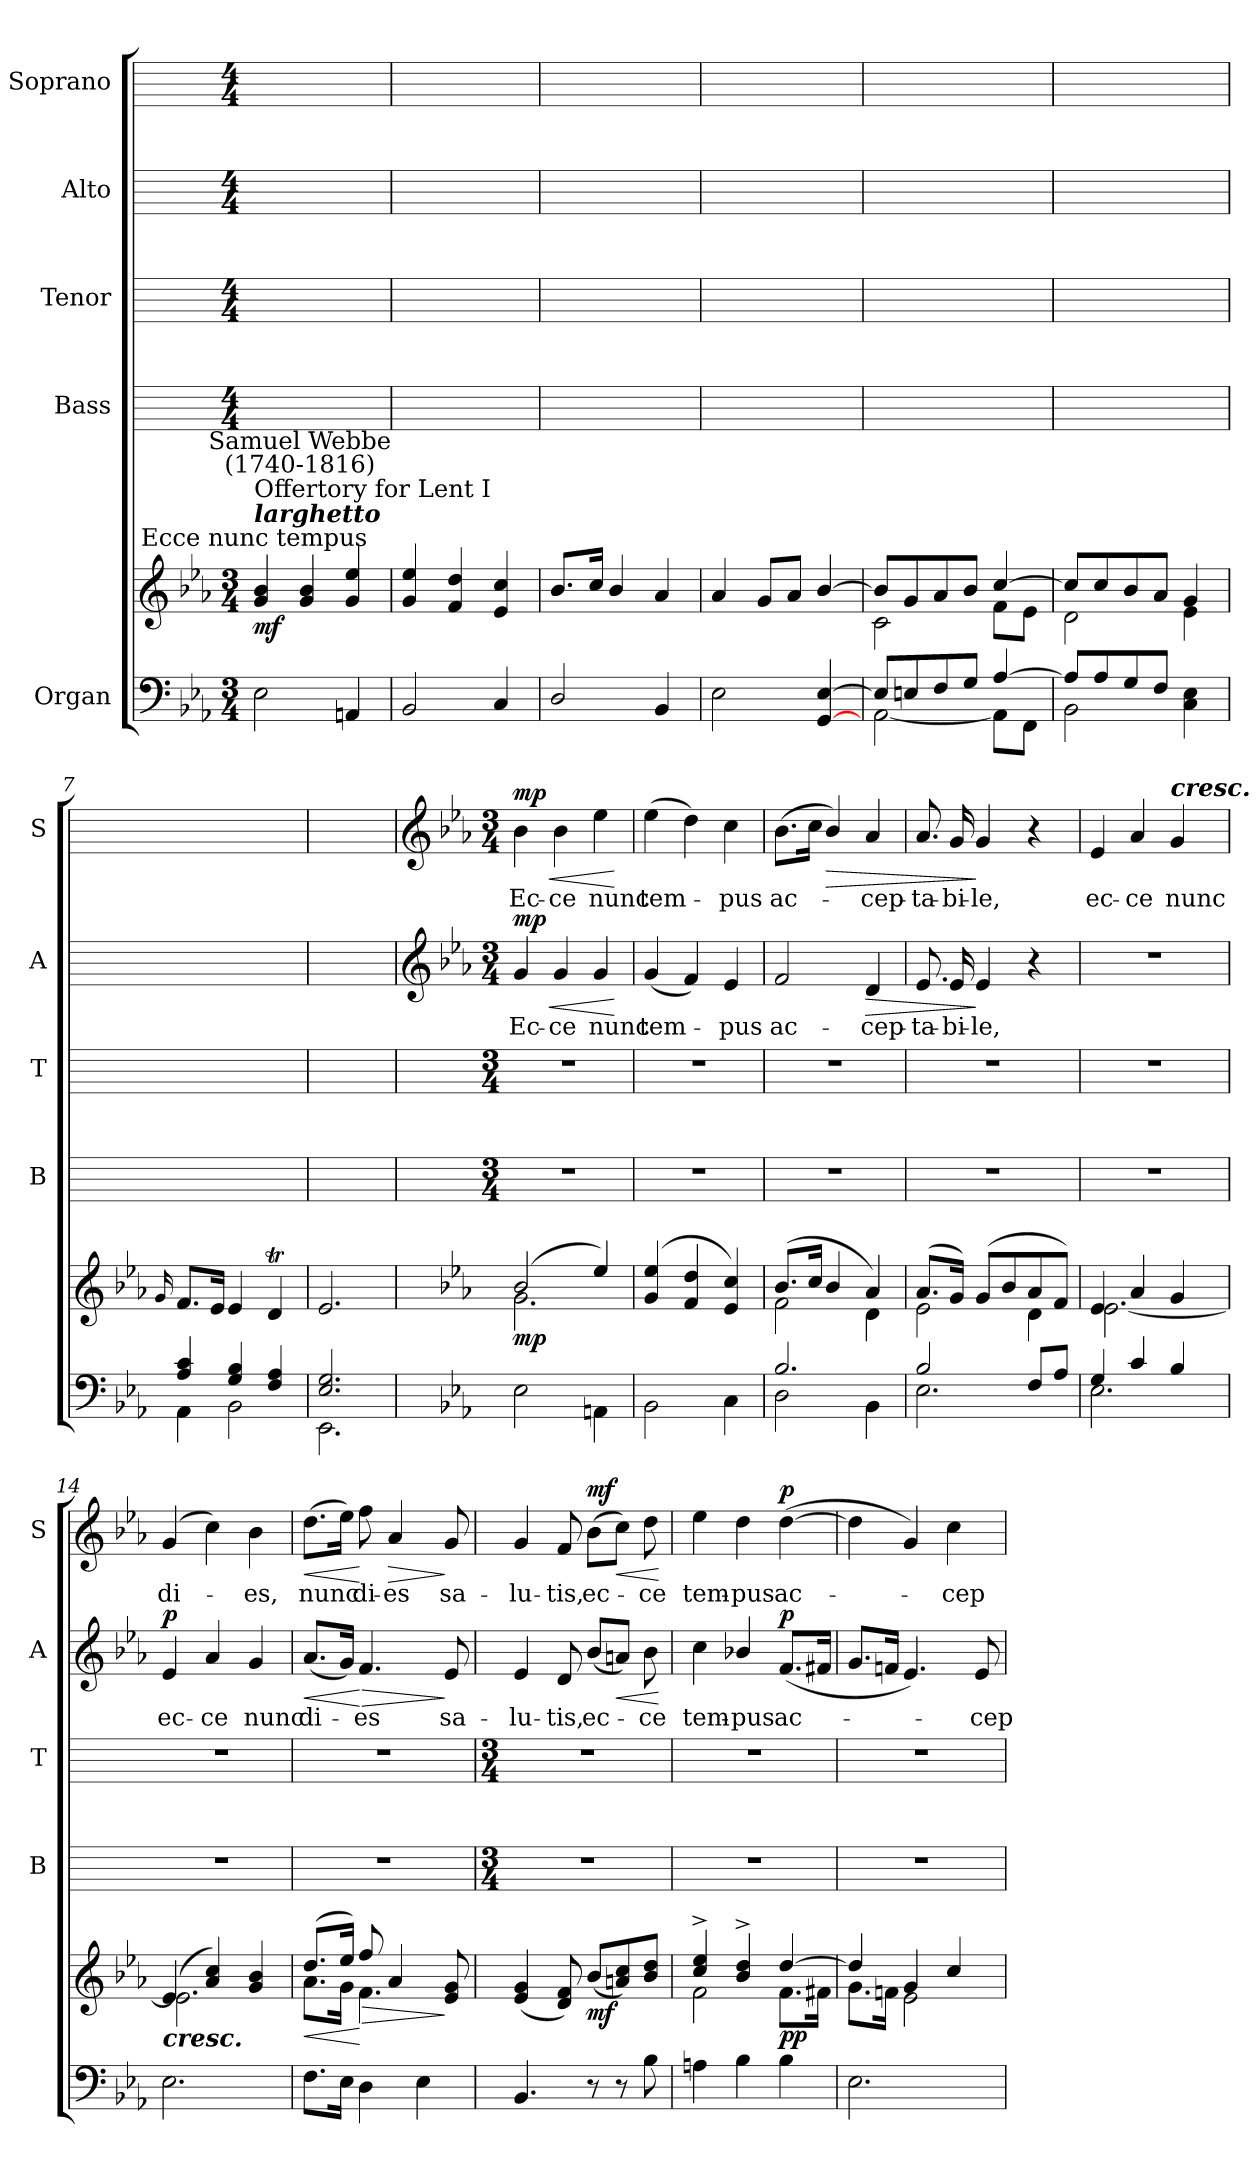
**kern	**kern	**dynam	**kern	**kern	**kern	**text	**dynam	**kern	**text	**dynam
*part5	*part5	*part5	*part4	*part3	*part2	*part2	*part2	*part1	*part1	*part1
*staff6	*staff5	*staff5/6	*staff4	*staff3	*staff2	*staff2	*staff2	*staff1	*staff1	*staff1
*I"Organ	*	*	*I"Bass	*I"Tenor	*I"Alto	*	*	*I"Soprano	*	*
*	*	*	*I'B	*I'T	*I'A	*	*	*I'S	*	*
*clefF4	*clefG2	*	*	*	*	*	*	*	*	*
*k[b-e-a-]	*k[b-e-a-]	*	*	*	*	*	*	*	*	*
*E-:	*E-:	*	*	*	*	*	*	*	*	*
*M3/4	*M3/4	*	*M4/4	*M4/4	*M4/4	*	*	*M4/4	*	*
=1	=1	=1	=1	=1	=1	=1	=1	=1	=1	=1
*^	*^	*	*	*	*	*	*	*	*	*
!	!	!LO:TX:a:cj:t=Ecce nunc tempus	!	!	!	!	!	!	!	!	!	!
!	!	!LO:TX:a:Bi:t=larghetto	!	!	!	!	!	!	!	!	!	!
!	!	!LO:TX:a:t=Offertory for Lent I	!	!	!	!	!	!	!	!	!	!
!	!LO:N:vis=1	!	!LO:N:vis=1	!LO:DY:b	!	!	!	!	!	!	!	!
2E-\	2.ryy	4g 4b-	2.ryy	mf	2.r	2.r	2.r	.	.	2.r	.	.
!	!	!LO:TX:a:cj:t=Samuel Webbe\n(1740-1816)	!	!	!	!	!	!	!	!	!	!
.	.	4g 4b-	.	.	.	.	.	.	.	.	.	.
4AAn/	.	4g 4ee-	.	.	.	.	.	.	.	.	.	.
=2	=2	=2	=2	=2	=2	=2	=2	=2	=2	=2	=2	=2
!	!LO:N:vis=1	!	!LO:N:vis=1	!	!	!	!	!	!	!	!	!
2BB-/	2.ryy	4g 4ee-	2.ryy	.	2.r	2.r	2.r	.	.	2.r	.	.
.	.	4f 4dd	.	.	.	.	.	.	.	.	.	.
4C/	.	4e- 4cc	.	.	.	.	.	.	.	.	.	.
=3	=3	=3	=3	=3	=3	=3	=3	=3	=3	=3	=3	=3
!	!LO:N:vis=1	!	!LO:N:vis=1	!	!	!	!	!	!	!	!	!
2D/	2.ryy	8.b-L	2.ryy	.	2.r	2.r	2.r	.	.	2.r	.	.
.	.	16ccJ	.	.	.	.	.	.	.	.	.	.
.	.	4b-/	.	.	.	.	.	.	.	.	.	.
4BB-/	.	4a-	.	.	.	.	.	.	.	.	.	.
=4	=4	=4	=4	=4	=4	=4	=4	=4	=4	=4	=4	=4
!	!LO:N:vis=1	!	!LO:N:vis=1	!	!	!	!	!	!	!	!	!
2E-\	2.ryy	4a-	2.ryy	.	2.r	2.r	2.r	.	.	2.r	.	.
.	.	8gL	.	.	.	.	.	.	.	.	.	.
.	.	8a-J	.	.	.	.	.	.	.	.	.	.
[4GG/ [4E-/	.	[4b-/	.	.	.	.	.	.	.	.	.	.
=5	=5	=5	=5	=5	=5	=5	=5	=5	=5	=5	=5	=5
8E-/L]	[2AA-\	8b-/L]	2c\	.	2.r	2.r	2.r	.	.	2.r	.	.
8En/	.	8g	.	.	.	.	.	.	.	.	.	.
8F/	.	8a-	.	.	.	.	.	.	.	.	.	.
8G/J	.	8b-J	.	.	.	.	.	.	.	.	.	.
[4A-/	8AA-\L]	[4cc/	8f\L	.	.	.	.	.	.	.	.	.
.	8FF\J	.	8e-\J	.	.	.	.	.	.	.	.	.
=6	=6	=6	=6	=6	=6	=6	=6	=6	=6	=6	=6	=6
8A-/L]	2BB-\	8cc/L]	2d\	.	2.r	2.r	2.r	.	.	2.r	.	.
8A-/	.	8cc/	.	.	.	.	.	.	.	.	.	.
8G/	.	8b-/	.	.	.	.	.	.	.	.	.	.
8F/J	.	8a-J	.	.	.	.	.	.	.	.	.	.
4C\ 4E-\	4ryy	4g	4e-\	.	.	.	.	.	.	.	.	.
*	*	*v	*v	*	*	*	*	*	*	*	*	*
=7	=7	=7	=7	=7	=7	=7	=7	=7	=7	=7	=7
.	.	16qqgLL	.	.	.	.	.	.	.	.	.
4A-/ 4c/	4AA-\	8.f	.	2.r	2.r	2.r	.	.	2.r	.	.
.	.	16e-J	.	.	.	.	.	.	.	.	.
4G/ 4B-/	2BB-\	4e-	.	.	.	.	.	.	.	.	.
4F/ 4A-/	.	4dt	.	.	.	.	.	.	.	.	.
=8	=8	=8	=8	=8	=8	=8	=8	=8	=8	=8	=8
2.E-/ 2.G/	2.EE-\	2.e-	.	2.r	2.r	2.r	.	.	2.r	.	.
!!LO:LB:g=z
=9	=9	=9	=9	=9	=9	=9	=9	=9	=9	=9	=9
*	*	*	*	*	*	*clefG2	*	*	*clefG2	*	*
*	*	*	*	*	*	*k[b-e-a-]	*	*	*k[b-e-a-]	*	*
*	*	*	*	*	*	*E-:	*	*	*E-:	*	*
*	*	*	*	*M3/4	*M3/4	*M3/4	*	*	*M3/4	*	*
!LO:N:vis=1	!	!	!LO:DY:b	!	!	!	!LO:LY:b	!LO:HP:b	!	!LO:LY:b	!LO:HP:b
*	*	*^	*	*	*	*	*	*	*	*	*
!	!	!	!	!	!	!	!	!	!LO:DY:n=1:b	!	!	!LO:DY:n=1:b
2.ryy	2E-\	(>2b-/	2.g\	mp	2.r	2.r	4g	Ec-	< mp	4b-	Ec-	< mp
!	!	!	!	!	!	!	!	!LO:LY:b	!	!	!LO:LY:b	!
.	.	.	.	.	.	.	4g	-ce	.	4b-	-ce	.
!	!	!	!	!	!	!	!	!LO:LY:b	!	!	!LO:LY:b	!
.	4AAn\	4ee-/)	.	.	.	.	4g	nunc	.	4ee-	nunc	.
*v	*v	*	*	*	*	*	*	*	*	*	*	*
*	*v	*v	*	*	*	*	*	*	*	*	*
.	.	.	.	.	.	.	[	.	.	[
=10	=10	=10	=10	=10	=10	=10	=10	=10	=10	=10
*	*^	*	*	*	*	*	*	*	*	*
!LO:N:vis=1	!	!LO:N:vis=1	!	!	!	!	!LO:LY:b	!	!	!LO:LY:b	!
*^	*	*	*	*	*	*	*	*	*	*	*
2.ryy	2BB-\	(>4g/ 4ee-/	2.ryy	.	2.r	2.r	(<4g	tem-	.	(>4ee-	tem-	.
.	.	4f/ 4dd/	.	.	.	.	4f)	.	.	4dd)	.	.
!	!	!	!	!	!	!	!	!LO:LY:b	!	!	!LO:LY:b	!
.	4C\	4e-/ 4cc/)	.	.	.	.	4e-	pus	.	4cc	pus	.
=11	=11	=11	=11	=11	=11	=11	=11	=11	=11	=11	=11	=11
!	!	!	!	!	!	!	!	!LO:LY:b	!	!	!LO:LY:b	!
2.B-/	2D\	(>8.b-/L	2f\	.	2.r	2.r	2f	ac-	.	(>8.b-L	ac-	.
.	.	16cc/J	.	.	.	.	.	.	.	16ccJ	.	.
!	!	!	!	!	!	!	!	!	!	!	!	!LO:HP:b
.	.	4b-/	.	.	.	.	.	.	.	4b-/)	.	>
!	!	!	!	!	!	!	!	!LO:LY:b	!LO:HP:b	!	!LO:LY:b	!
.	4BB-\	4a-/)	4d\	.	.	.	4d	-cep-	>	4a-	cep-	.
=12	=12	=12	=12	=12	=12	=12	=12	=12	=12	=12	=12	=12
!	!	!	!	!	!	!	!	!LO:LY:b	!	!	!LO:LY:b	!
2B-/	2.E-\	(>8.a-/L	2e-\	.	2.r	2.r	8.e-	-ta-	.	8.a-	-ta-	.
!	!	!	!	!	!	!	!	!LO:LY:b	!	!	!LO:LY:b	!
.	.	16g/J)	.	.	.	.	16e-	-bi-	.	16g	-bi-	.
!	!	!	!	!	!	!	!	!LO:LY:b	!	!	!LO:LY:b	!
.	.	(>8g/L	.	.	.	.	4e-	-le,	]	4g	-le,	]
.	.	8b-/	.	.	.	.	.	.	.	.	.	.
8F/L	.	8a-/	4d\	.	.	.	4r	.	.	4r	.	.
8A-/J	.	8f/J)	.	.	.	.	.	.	.	.	.	.
=13	=13	=13	=13	=13	=13	=13	=13	=13	=13	=13	=13	=13
!	!	!	!	!	!	!	!LO:N:vis=1	!	!	!	!LO:LY:b	!
4G/	2.E-\	4e-/	[2.e-\	.	2.r	2.r	2.r	.	.	4e-	ec-	.
!	!	!	!	!	!	!	!	!	!	!	!LO:LY:b	!
4c/	.	4a-/	.	.	.	.	.	.	.	4a-	-ce	.
!	!	!	!	!	!	!	!	!	!	!LO:TX:a:Bi:t=cresc.	!	!
!	!	!	!	!	!	!	!	!	!	!	!LO:LY:b	!
4B-/	.	4g/	.	.	.	.	.	.	.	4g	nunc	.
=14	=14	=14	=14	=14	=14	=14	=14	=14	=14	=14	=14	=14
!	!	!LO:TX:b:Bi:t=cresc.	!	!	!	!	!	!	!	!	!	!
!LO:N:vis=1	!	!	!	!	!	!	!	!LO:LY:b	!LO:DY:b	!	!LO:LY:b	!
2.ryy	2.E-\	(4e-/	2.e-\]	.	2.r	2.r	4e-	ec-	p	(4g	di-	.
!	!	!	!	!	!	!	!	!LO:LY:b	!	!	!	!
.	.	4a-/ 4cc/)	.	.	.	.	4a-	-ce	.	4cc)	.	.
!	!	!	!	!	!	!	!	!LO:LY:b	!	!	!LO:LY:b	!
.	.	4g/ 4b-/	.	.	.	.	4g	nunc	.	4b-	es,	.
*v	*v	*	*	*	*	*	*	*	*	*	*	*
=15	=15	=15	=15	=15	=15	=15	=15	=15	=15	=15	=15
!	!	!	!LO:HP:b	!	!	!	!LO:LY:b	!LO:HP:b	!	!LO:LY:b	!LO:HP:b
8.F\L	(>8.dd/L	8.a-\L	<	2.r	2.r	(<8.a-L	di-	<	(>8.ddL	nunc	<
16E-\J	16ee-/J)	16g\J	.	.	.	16gJ)	.	.	16ee-J)	.	.
!	!	!	!LO:HP:n=1:b	!	!	!	!LO:LY:b	!LO:HP:n=1:b	!	!LO:LY:b	!
4D\	8ff/	4.f\	[ >	.	.	4.f	es	[ >	8ff	di-	[
!	!	!	!	!	!	!	!	!	!	!LO:LY:b	!LO:HP:b
.	4a-/	.	.	.	.	.	.	.	4a-	-es	>
4E-\	.	.	.	.	.	.	.	.	.	.	.
!	!	!	!	!	!	!	!LO:LY:b	!	!	!LO:LY:b	!
.	8e-/ 8g/	8ryy	]	.	.	8e-	sa-	]	8g	sa-	]
!!LO:LB:g=z
=16	=16	=16	=16	=16	=16	=16	=16	=16	=16	=16	=16
*	*	*	*	*M3/4	*M3/4	*	*	*	*	*	*
!	!	!LO:N:vis=1	!	!	!	!	!LO:LY:b	!	!	!LO:LY:b	!
4.BB-	(>4e-/ 4g/	2.ryy	.	2.r	2.r	4e-	-lu-	.	4g	-lu-	.
!	!	!	!	!	!	!	!LO:LY:b	!	!	!LO:LY:b	!
.	8d/ 8f/)	.	.	.	.	8d	-tis,	.	8f	-tis,	.
!	!	!	!LO:DY:b	!	!	!	!LO:LY:b	!	!	!LO:LY:b	!LO:DY:b
8r	(>8b-/L	.	mf	.	.	(<8b-L	ec-	.	(>8b-L	ec-	mf
!	!	!	!	!	!	!	!	!LO:HP:b	!	!	!LO:HP:b
8r	8an/ 8cc/)	.	.	.	.	8anJ)	.	<	8ccJ)	.	<
!	!	!	!	!	!	!	!LO:LY:b	!	!	!LO:LY:b	!
8B-	8b-/ 8dd/J	.	.	.	.	8b-	ce	.	8dd	ce	.
*	*v	*v	*	*	*	*	*	*	*	*	*
.	.	.	.	.	.	.	[	.	.	[
=17	=17	=17	=17	=17	=17	=17	=17	=17	=17	=17
*	*^	*	*	*	*	*	*	*	*	*
!	!	!	!	!	!	!	!LO:LY:b	!	!	!LO:LY:b	!
4An	4cc/^ 4ee-/^	2f\	.	2.r	2.r	4cc	tem-	.	4ee-	tem-	.
!	!	!	!	!	!	!	!LO:LY:b	!	!	!LO:LY:b	!
4B-	4b-/^ 4dd/^	.	.	.	.	4b-X/	-pus	.	4dd	-pus	.
!	!	!	!LO:DY:b	!	!	!	!LO:LY:b	!	!	!LO:LY:b	!
!	!	!	!LO:DY:n=1:b	!	!	!	!	!LO:DY:b	!	!	!LO:DY:b
4B-	[4dd/	8.f\L	p p	.	.	(<8.fL	ac-	p	(>[4dd	ac-	p
.	.	16f#X\J	.	.	.	16f#XJ	.	.	.	.	.
=18	=18	=18	=18	=18	=18	=18	=18	=18	=18	=18	=18
2.E-	4dd/]	8.g\L	.	2.r	2.r	8.gL	.	.	4dd]	.	.
.	.	16fn\J	.	.	.	16fnJ	.	.	.	.	.
.	4g/	2e-\	.	.	.	4.e-)	.	.	4g)	.	.
!	!	!	!	!	!	!	!	!	!	!LO:LY:b	!
.	4cc/	.	.	.	.	.	.	.	4cc	cep-	.
!	!	!	!	!	!	!	!LO:LY:b	!	!	!	!
.	.	.	.	.	.	8e-	cep-	.	.	.	.
*	*v	*v	*	*	*	*	*	*	*	*	*
=	=	=	=	=	=	=	=	=	=	=
*-	*-	*-	*-	*-	*-	*-	*-	*-	*-	*-
